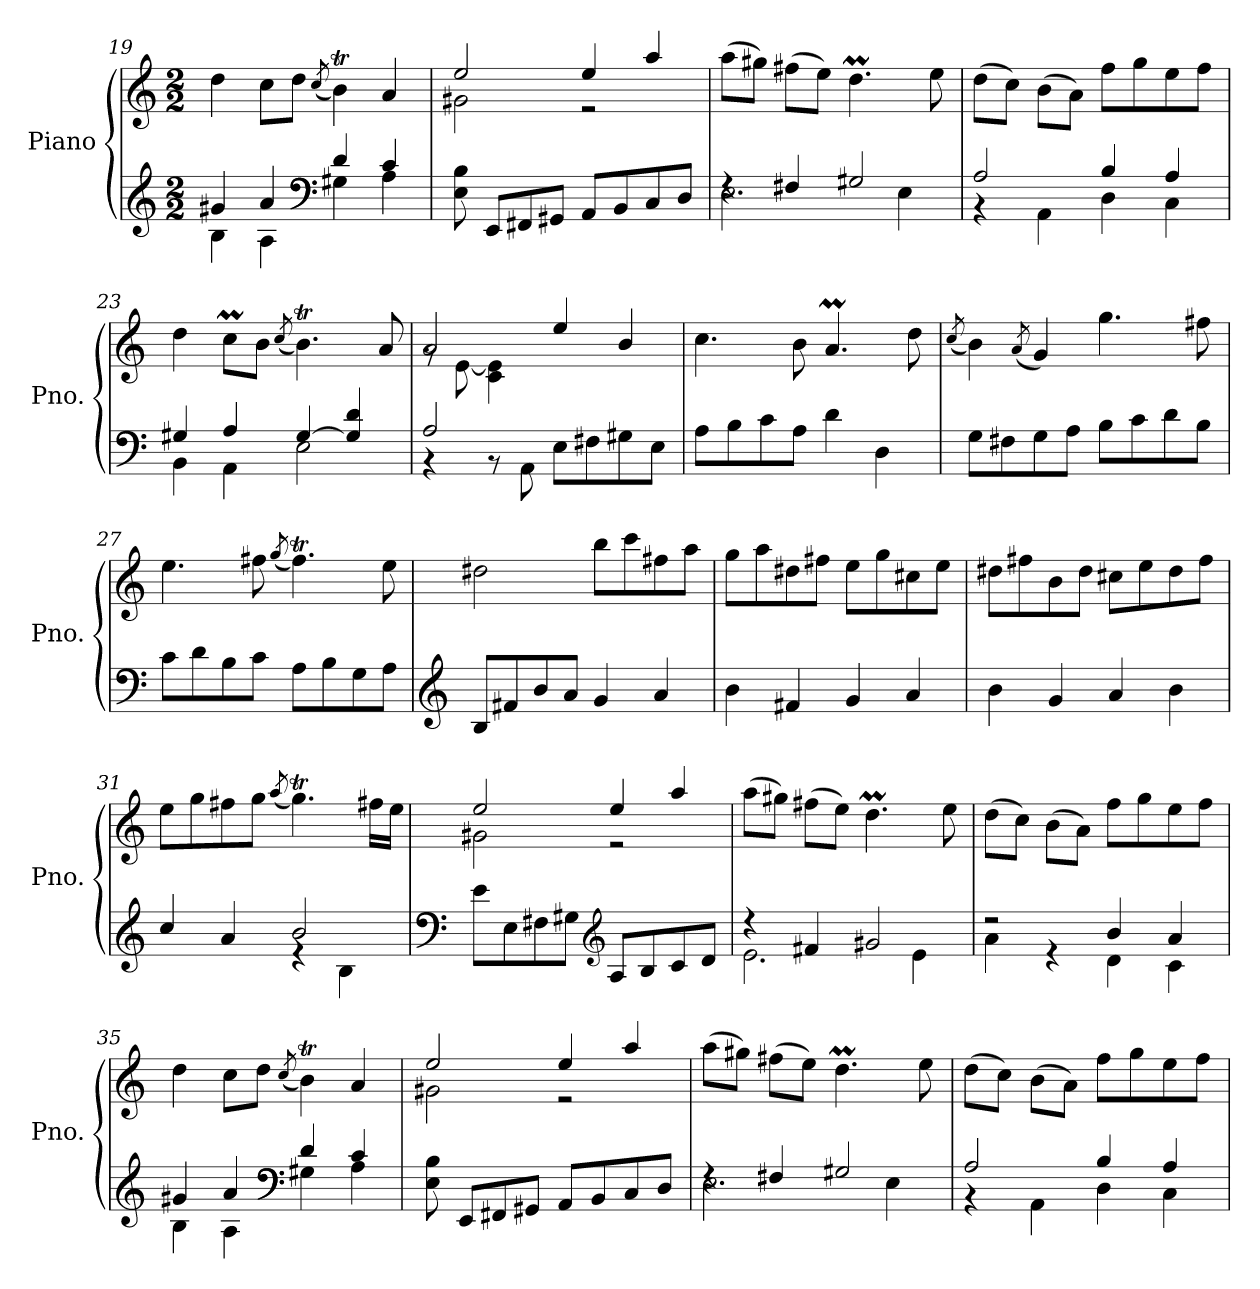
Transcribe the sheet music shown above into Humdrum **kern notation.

**kern	**kern
*part1	*part1
*staff2	*staff1
*I"Piano	*
*I'Pno.	*
*clefG2	*clefG2
*k[]	*k[]
*M2/2	*M2/2
=19	=19
*^	*
4g#X/	4B\	4dd\
4a/	4A\	8cc\L
.	.	8dd\J
*clefF4	*	*
.	.	(<8qcc/
4d/	4G#X\	4bt\)
4c/	4A\	4a/
*v	*v	*
=20	=20
*	*^
8E\ 8B\	2ee/	2g#X\
8EE/L	.	.
8FF#X/	.	.
8GG#X/J	.	.
8AA/L	4ee/	2r
8BB/	.	.
8C/	4aa/	.
8D/J	.	.
*	*v	*v
!!LO:LB:g=z
=21	=21
*^	*
4rF	2.E\	(>8aa\L
.	.	8gg#X\J)
4F#X/	.	(>8ff#X\L
.	.	8ee\J)
2G#X/	.	4.ddM\
.	4E\	.
.	.	8ee\
=22	=22	=22
2A/	4r	(>8dd\L
.	.	8cc\J)
.	4AA\	(>8b\L
.	.	8a\J)
4B/	4D\	8ff\L
.	.	8gg\
4A/	4C\	8ee\
.	.	8ff\J
=23	=23	=23
4G#X/	4BB\	4dd\
4A/	4AA\	8ccM\L
.	.	8b\J
.	.	(<8qcc/
[4G#/	2E\	4.bt\)
4G#/] 4d/	.	.
.	.	8a/
=24	=24	=24
*	*	*^
2A/	4r	2a/	8rg
.	.	.	[8e\
.	8r	.	4c\ 4e\]
.	8AA\	.	.
8E\L	2ryy	4ee/	2ryy
8F#X\	.	.	.
8G#X\	.	4b/	.
8E\J	.	.	.
*v	*v	*	*
*	*v	*v
=25	=25
8A\L	4.cc\
8B\	.
8c\	.
8A\J	8b\
4d\	4.aM/
4D\	.
.	8dd\
!!LO:PB:g=z
=26	=26
.	(<8qcc/
8G\L	4b\)
8F#X\	.
.	(<8qa/
8G\	4g/)
8A\J	.
8B\L	4.gg\
8c\	.
8d\	.
8B\J	8ff#X\
=27	=27
8c\L	4.ee\
8d\	.
8B\	.
8c\J	8ff#X\
.	(<8qgg/
8A\L	4.ff#t\)
8B\	.
8G\	.
8A\J	8ee\
=28	=28
*clefG2	*
8B/L	2dd#X\
8f#X/	.
8b/	.
8a/J	.
4g/	8bb\L
.	8ccc\
4a/	8ff#X\
.	8aa\J
=29	=29
4b\	8gg\L
.	8aa\
4f#X/	8dd#X\
.	8ff#X\J
4g/	8ee\L
.	8gg\
4a/	8cc#X\
.	8ee\J
=30	=30
4b\	8dd#X\L
.	8ff#X\
4g/	8b\
.	8dd#\J
4a/	8cc#X\L
.	8ee\
4b\	8dd#\
.	8ff#\J
!!LO:LB:g=z
=31	=31
*^	*
4cc/	2ryy	8ee\L
.	.	8gg\
4a/	.	8ff#X\
.	.	8gg\J
.	.	(<8qaa/
2b/	4re	4.ggT\)
.	4B\	.
.	.	16ff#X\LL
.	.	16ee\JJ
*v	*v	*
=32	=32
*clefF4	*
*	*^
8e\L	2ee/	2g#X\
8E\	.	.
8F#X\	.	.
8G#X\J	.	.
*clefG2	*	*
8A/L	4ee/	2r
8B/	.	.
8c/	4aa/	.
8d/J	.	.
*	*v	*v
=33	=33
*^	*
4r	2.e\	(>8aa\L
.	.	8gg#X\J)
4f#X/	.	(>8ff#X\L
.	.	8ee\J)
2g#X/	.	4.ddM\
.	4e\	.
.	.	8ee\
=34	=34	=34
2r	4a\	(>8dd\L
.	.	8cc\J)
.	4r	(>8b\L
.	.	8a\J)
4b/	4d\	8ff\L
.	.	8gg\
4a/	4c\	8ee\
.	.	8ff\J
=35	=35	=35
4g#X/	4B\	4dd\
4a/	4A\	8cc\L
.	.	8dd\J
*clefF4	*	*
.	.	(<8qcc/
4d/	4G#X\	4bt\)
4c/	4A\	4a/
*v	*v	*
!!LO:LB:g=z
=36	=36
*	*^
8E\ 8B\	2ee/	2g#X\
8EE/L	.	.
8FF#X/	.	.
8GG#X/J	.	.
8AA/L	4ee/	2r
8BB/	.	.
8C/	4aa/	.
8D/J	.	.
*	*v	*v
=37	=37
*^	*
4rF	2.E\	(>8aa\L
.	.	8gg#X\J)
4F#X/	.	(>8ff#X\L
.	.	8ee\J)
2G#X/	.	4.ddM\
.	4E\	.
.	.	8ee\
=38	=38	=38
2A/	4r	(>8dd\L
.	.	8cc\J)
.	4AA\	(>8b\L
.	.	8a\J)
4B/	4D\	8ff\L
.	.	8gg\
4A/	4C\	8ee\
.	.	8ff\J
*v	*v	*
=	=
*-	*-
